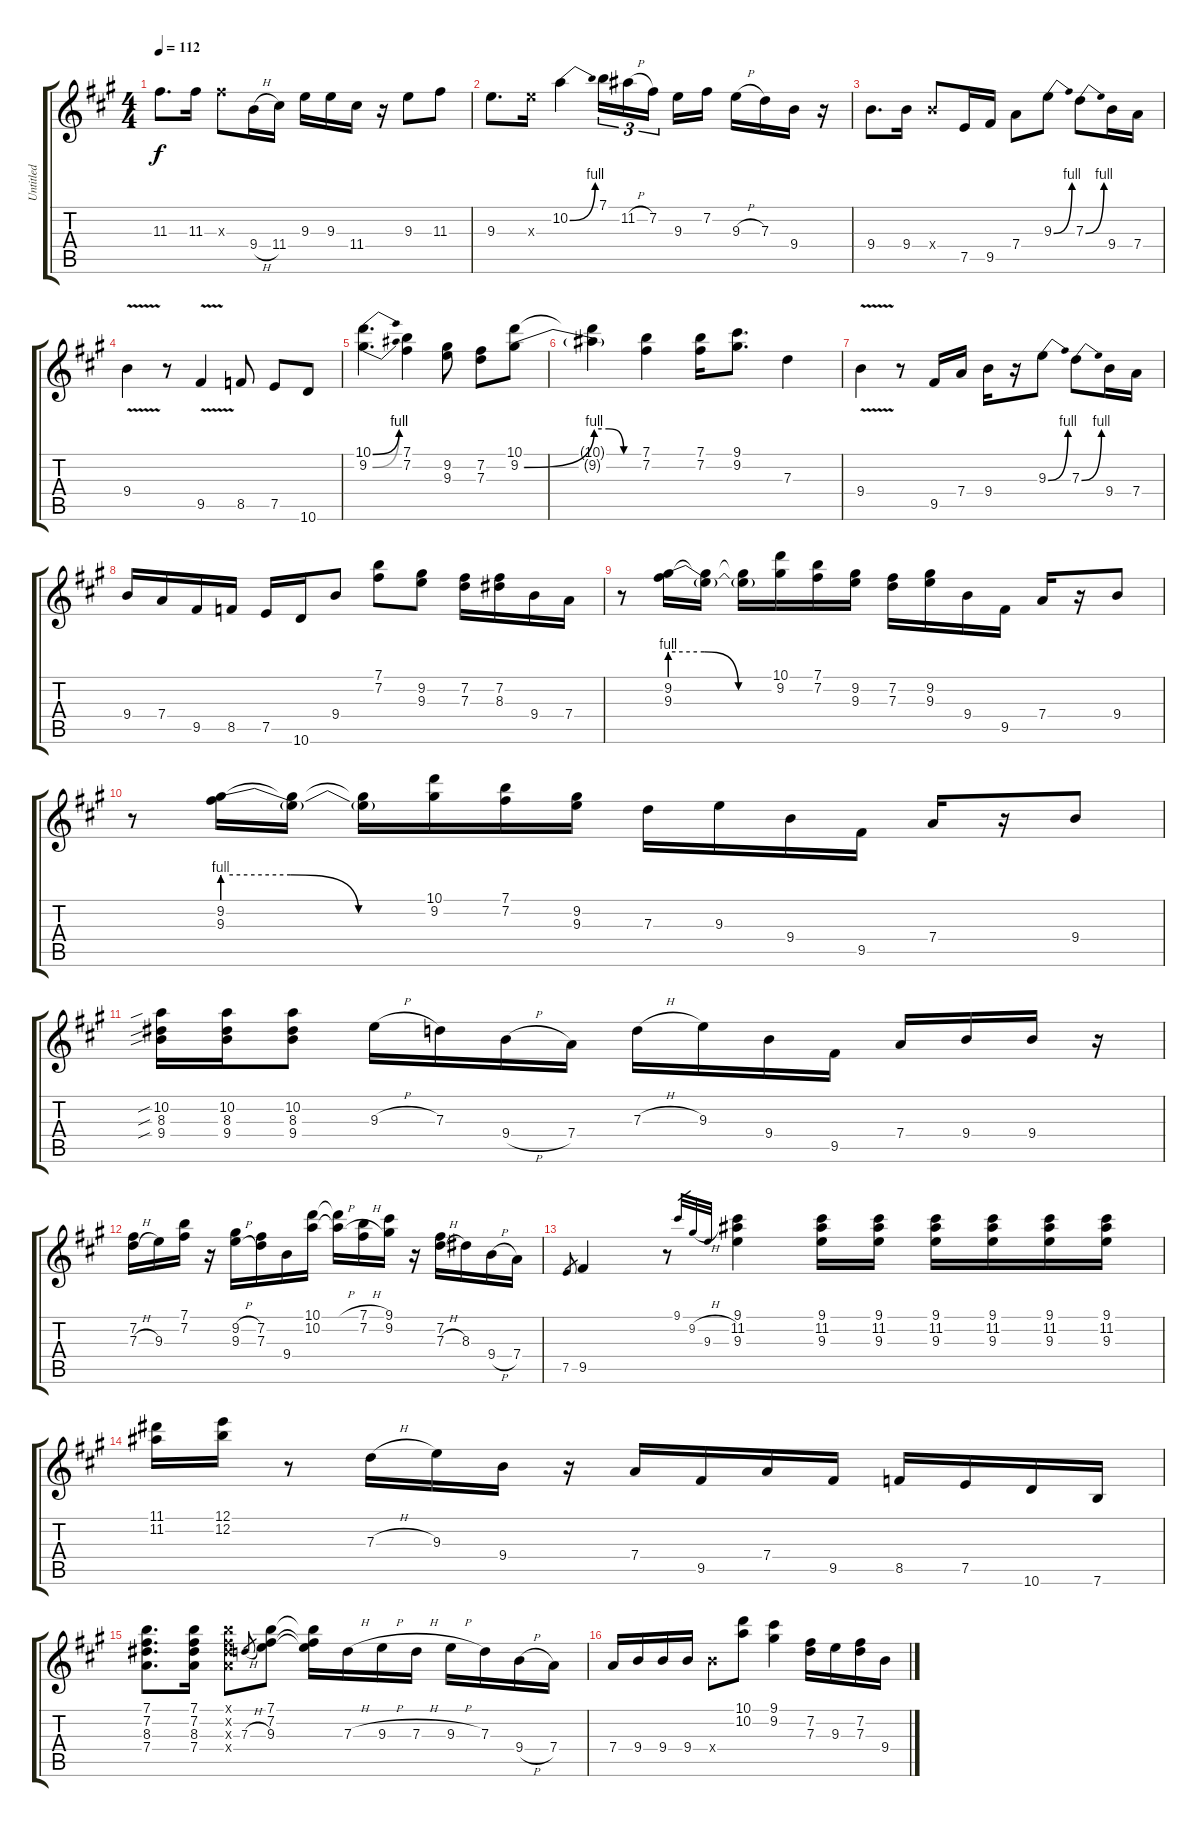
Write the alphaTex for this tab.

\track ("Untitled" "Untitled") {instrument distortionguitar}
\staff {score tabs}
\tuning (E4 B3 G3 D3 A2 E2) {hide}
\ts (4 4)
\tempo 112
\clef g2
\ks a
11.3.8{d dy f} 11.3.16 11.3{x}.8 9.4{h}.16 11.4.16 9.3.16 9.3.16 11.4.16 r.16 9.3.8 11.3.8 |
9.3.8{d} 9.3{x}.16 10.2{be (bend 0 0 60 4)}.4 7.1.16{tu (3 2)} 11.2{h}.16{tu (3 2)} 7.2.16{tu (3 2) beam splitsecondary} 9.3.16 7.2.16 9.3{h}.16 7.3.16 9.4.16 r.16 |
9.4.8{d} 9.4.16 9.4{x}.8 7.5.16 9.5.16 7.4.8 9.3{be (bend 0 0 60 4)}.8 7.3{be (bend 0 0 60 4)}.8 9.4.16 7.4.16 |
9.4{v}.4 r.8 9.5{v}.4 8.5.8 7.5.8 10.6.8 |
(10.1{be (bend 0 0 60 4)} 9.2{be (bend 0 0 60 4)}).4{d} (7.1 7.2).4 (9.2 9.3).8 (7.2 7.3).8 (10.1 9.2{be (bend 0 0 60 4)}).8 |
(10.1{t} 9.2{be (custom 0 4 20 4 40 0 60 0) t}).4 (7.1 7.2).4 (7.1 7.2).16 (9.1 9.2).8{d} 7.3.4 |
9.4{v}.4 r.8 9.5.16 7.4.16 9.4.16 r.16 9.3{be (bend 0 0 60 4)}.8 7.3{be (bend 0 0 60 4)}.8 9.4.16 7.4.16 |
9.4.16 7.4.16 9.5.16 8.5.16 7.5.16 10.6.16 9.4.8 (7.1 7.2).8 (9.2 9.3).8 (7.2 7.3).16 (7.2 8.3).16 9.4.16 7.4.16 |
r.8 (9.2 9.3{be (custom 0 4 20 4 40 0 60 0)}).16 (9.2{t} 9.3{t}).16 (9.2{t} 9.3{t}).16 (10.1 9.2).16 (7.1 7.2).16 (9.2 9.3).16 (7.2 7.3).16 (9.2 9.3).16 9.4.16 9.5.16 7.4.16 r.16 9.4.8 |
r.8 (9.2 9.3{be (custom 0 4 20 4 40 0 60 0)}).16 (9.2{t} 9.3{t}).16 (9.2{t} 9.3{t}).16 (10.1 9.2).16 (7.1 7.2).16 (9.2 9.3).16 7.3.16 9.3.16 9.4.16 9.5.16 7.4.16 r.16 9.4.8 |
(10.2{sib} 8.3{sib} 9.4{sib}).16 (10.2 8.3 9.4).16 (10.2 8.3 9.4).8 9.3{h}.16 7.3.16 9.4{h}.16 7.4.16 7.3{h}.16 9.3.16 9.4.16 9.5.16 7.4.16 9.4.16 9.4.16 r.16 |
(7.2 7.3{h}).16 9.3.16 (7.1 7.2).16 r.16 (9.2{h} 9.3{h}).16 (7.2 7.3).16 9.4.16 (10.1 10.2).16 (10.1{h t} 10.2{h t}).16 (7.1{h} 7.2{h}).16 (9.1 9.2).16 r.16 (7.2 7.3{h}).16 8.3.16 9.4{h}.16 7.4.16 |
7.5.8{gr} 9.5.4 r.8 9.1.32{gr} 9.2{h}.32{gr} 9.3.32{gr} (9.1 11.2 9.3).4 (9.1 11.2 9.3).16 (9.1 11.2 9.3).16 (9.1 11.2 9.3).16 (9.1 11.2 9.3).16 (9.1 11.2 9.3).16 (9.1 11.2 9.3).16 |
(11.1 11.2).16 (12.1 12.2).16 r.8 7.3{h}.16 9.3.16 9.4.16 r.16 7.4.16 9.5.16 7.4.16 9.5.16 8.5.16 7.5.16 10.6.16 7.6.16 |
(7.1 7.2 8.3 7.4).8{d} (7.1 7.2 8.3 7.4).16 (7.1{x} 7.2{x} 8.3{x} 7.4{x}).8 7.3{h}.8{gr} (7.1 7.2 9.3).8 (7.1{t} 7.2{t} 9.3{t}).16 7.3{h}.16 9.3{h}.16 7.3{h}.16 9.3{h}.16 7.3.16 9.4{h}.16 7.4.16 |
7.4.16 9.4.16 9.4.16 9.4.16 9.4{x}.8 (10.1 10.2).8 (9.1 9.2).4 (7.2 7.3).16 9.3.16 (7.2 7.3).16 9.4.16
